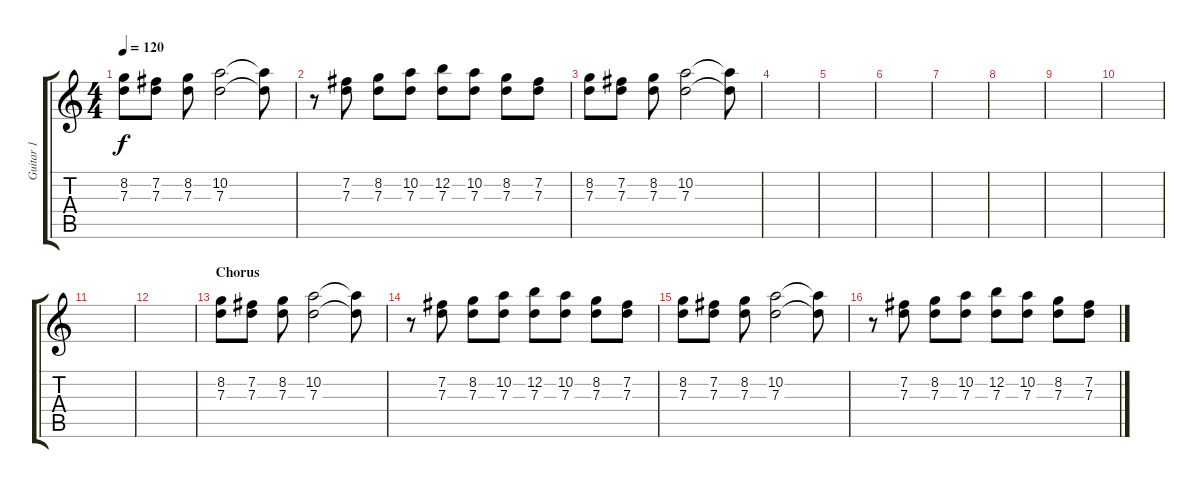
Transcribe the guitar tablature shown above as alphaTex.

\track ("Guitar 1" "Guitar 1") {instrument electricguitarclean}
\staff {score tabs}
\tuning (E4 B3 G3 D3 A2 E2) {hide}
\ts (4 4)
\tempo 120
\clef g2
\ks c
(8.2 7.3).8{dy f} (7.2 7.3).8 (8.2 7.3).8 (10.2 7.3).2 (10.2{t} 7.3{t}).8 |
r.8 (7.2 7.3).8 (8.2 7.3).8 (10.2 7.3).8 (12.2 7.3).8 (10.2 7.3).8 (8.2 7.3).8 (7.2 7.3).8 |
(8.2 7.3).8 (7.2 7.3).8 (8.2 7.3).8 (10.2 7.3).2 (10.2{t} 7.3{t}).8 |
|
|
|
|
|
|
|
|
|
\section ("" "Chorus")
(8.2 7.3).8 (7.2 7.3).8 (8.2 7.3).8 (10.2 7.3).2 (10.2{t} 7.3{t}).8 |
r.8 (7.2 7.3).8 (8.2 7.3).8 (10.2 7.3).8 (12.2 7.3).8 (10.2 7.3).8 (8.2 7.3).8 (7.2 7.3).8 |
(8.2 7.3).8 (7.2 7.3).8 (8.2 7.3).8 (10.2 7.3).2 (10.2{t} 7.3{t}).8 |
r.8 (7.2 7.3).8 (8.2 7.3).8 (10.2 7.3).8 (12.2 7.3).8 (10.2 7.3).8 (8.2 7.3).8 (7.2 7.3).8
